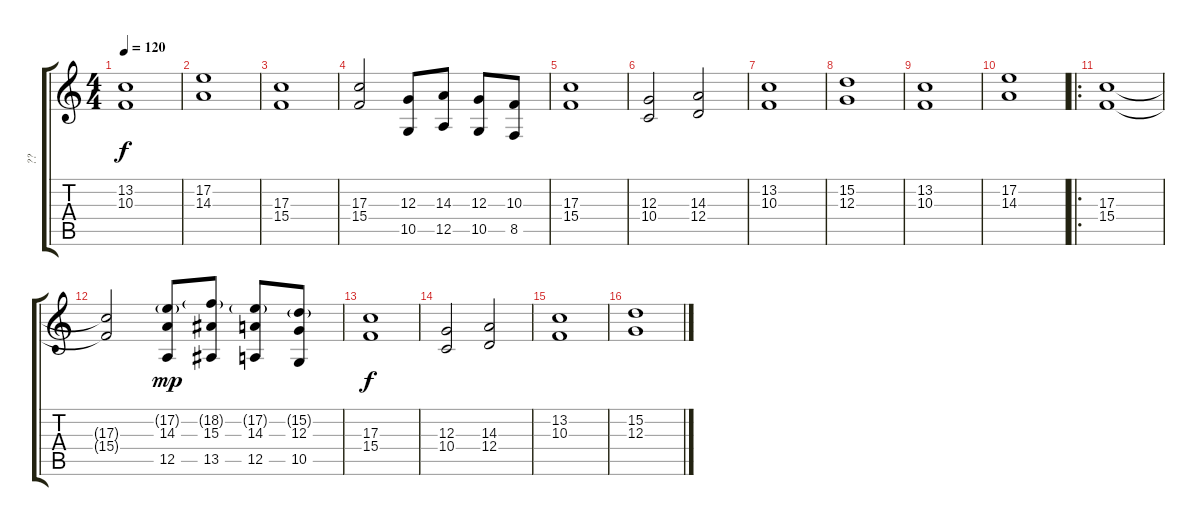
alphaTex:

\track ("??" "??") {instrument drawbarorgan}
\staff {score tabs}
\tuning (E4 B3 G3 D3 A2 E2) {hide}
\ts (4 4)
\tempo 120
\clef g2
\ks c
(13.2 10.3).1{dy f} |
(17.2 14.3).1 |
(17.3 15.4).1{volume 7 instrument stringensemble1} |
(17.3 15.4).2 (12.3 10.5).8 (14.3 12.5).8 (12.3 10.5).8 (10.3 8.5).8 |
(17.3 15.4).1{instrument stringensemble1} |
(12.3 10.4).2 (14.3 12.4).2 |
(13.2 10.3).1 |
(15.2 12.3).1 |
(13.2 10.3).1 |
(17.2 14.3).1 |
\ro
(17.3 15.4).1{volume 12 instrument stringensemble1} |
(17.3{t} 15.4{t}).2 (17.2{g} 14.3 12.5).8{dy mp} (18.2{g} 15.3 13.5).8 (17.2{g} 14.3 12.5).8 (15.2{g} 12.3 10.5).8 |
(17.3 15.4).1{dy f volume 12 instrument stringensemble1} |
(12.3 10.4).2 (14.3 12.4).2 |
(13.2 10.3).1 |
(15.2 12.3).1
